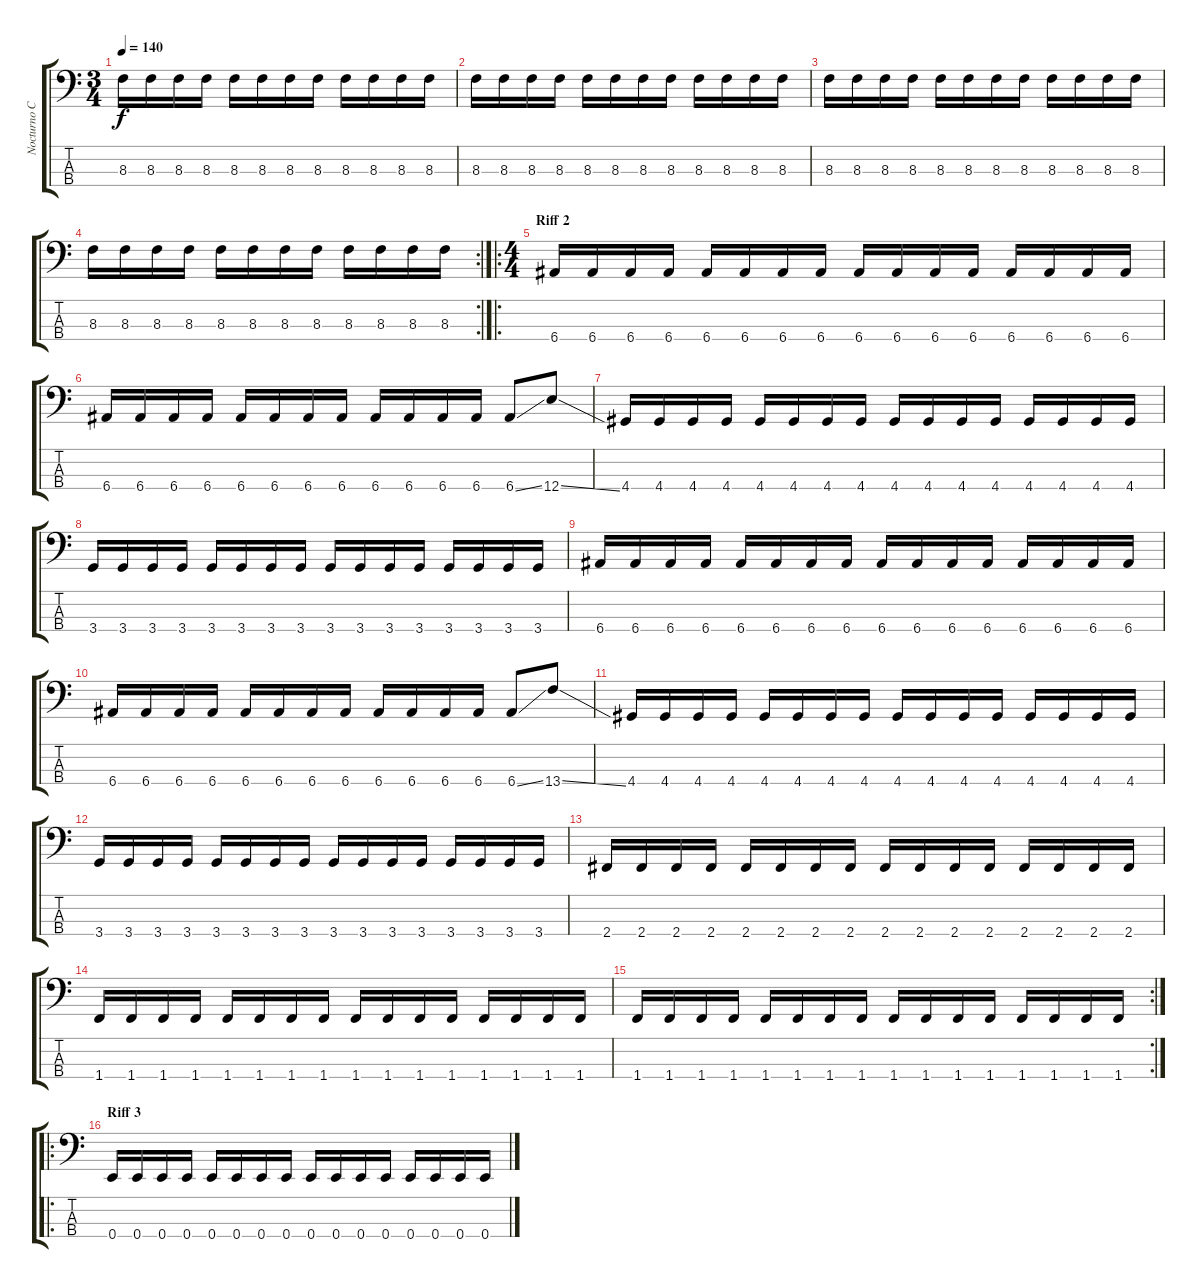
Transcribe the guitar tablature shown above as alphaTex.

\track ("Nocturno Culto" "Nocturno C") {instrument synthbass2}
\staff {score tabs}
\tuning (G2 D2 A1 E1) {hide}
\ts (3 4)
\tempo 140
\clef f4
\ks c
8.3.16{dy f} 8.3.16 8.3.16 8.3.16 8.3.16 8.3.16 8.3.16 8.3.16 8.3.16 8.3.16 8.3.16 8.3.16 |
8.3.16 8.3.16 8.3.16 8.3.16 8.3.16 8.3.16 8.3.16 8.3.16 8.3.16 8.3.16 8.3.16 8.3.16 |
8.3.16 8.3.16 8.3.16 8.3.16 8.3.16 8.3.16 8.3.16 8.3.16 8.3.16 8.3.16 8.3.16 8.3.16 |
\rc 2
8.3.16 8.3.16 8.3.16 8.3.16 8.3.16 8.3.16 8.3.16 8.3.16 8.3.16 8.3.16 8.3.16 8.3.16 |
\ro
\ts (4 4)
\section ("" "Riff 2")
6.4.16 6.4.16 6.4.16 6.4.16 6.4.16 6.4.16 6.4.16 6.4.16 6.4.16 6.4.16 6.4.16 6.4.16 6.4.16 6.4.16 6.4.16 6.4.16 |
6.4.16 6.4.16 6.4.16 6.4.16 6.4.16 6.4.16 6.4.16 6.4.16 6.4.16 6.4.16 6.4.16 6.4.16 6.4{ss}.8 12.4{ss}.8 |
4.4.16 4.4.16 4.4.16 4.4.16 4.4.16 4.4.16 4.4.16 4.4.16 4.4.16 4.4.16 4.4.16 4.4.16 4.4.16 4.4.16 4.4.16 4.4.16 |
3.4.16 3.4.16 3.4.16 3.4.16 3.4.16 3.4.16 3.4.16 3.4.16 3.4.16 3.4.16 3.4.16 3.4.16 3.4.16 3.4.16 3.4.16 3.4.16 |
6.4.16 6.4.16 6.4.16 6.4.16 6.4.16 6.4.16 6.4.16 6.4.16 6.4.16 6.4.16 6.4.16 6.4.16 6.4.16 6.4.16 6.4.16 6.4.16 |
6.4.16 6.4.16 6.4.16 6.4.16 6.4.16 6.4.16 6.4.16 6.4.16 6.4.16 6.4.16 6.4.16 6.4.16 6.4{ss}.8 13.4{ss}.8 |
4.4.16 4.4.16 4.4.16 4.4.16 4.4.16 4.4.16 4.4.16 4.4.16 4.4.16 4.4.16 4.4.16 4.4.16 4.4.16 4.4.16 4.4.16 4.4.16 |
3.4.16 3.4.16 3.4.16 3.4.16 3.4.16 3.4.16 3.4.16 3.4.16 3.4.16 3.4.16 3.4.16 3.4.16 3.4.16 3.4.16 3.4.16 3.4.16 |
2.4.16 2.4.16 2.4.16 2.4.16 2.4.16 2.4.16 2.4.16 2.4.16 2.4.16 2.4.16 2.4.16 2.4.16 2.4.16 2.4.16 2.4.16 2.4.16 |
1.4.16 1.4.16 1.4.16 1.4.16 1.4.16 1.4.16 1.4.16 1.4.16 1.4.16 1.4.16 1.4.16 1.4.16 1.4.16 1.4.16 1.4.16 1.4.16 |
\rc 2
1.4.16 1.4.16 1.4.16 1.4.16 1.4.16 1.4.16 1.4.16 1.4.16 1.4.16 1.4.16 1.4.16 1.4.16 1.4.16 1.4.16 1.4.16 1.4.16 |
\ro
\section ("" "Riff 3")
0.4.16 0.4.16 0.4.16 0.4.16 0.4.16 0.4.16 0.4.16 0.4.16 0.4.16 0.4.16 0.4.16 0.4.16 0.4.16 0.4.16 0.4.16 0.4.16
